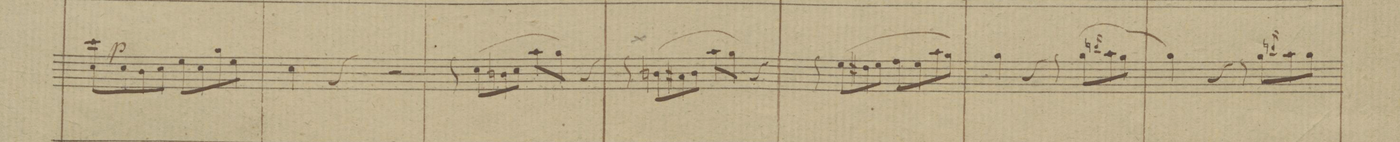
**kern	**dynam
*I""Violini	*
*clefG2	*
*k[b-]	*
*met(c|)	*
*M2/2	*
8cccL 8cc\	.
8cc\	p
8b-\	.
8cc\J	.
8ee\L	.
8cc\	.
8gg\	.
8ee\J	.
=29	=29
4cc\	.
4r	.
2r	.
=30	=30
8r	.
(8cc\L	.
8bn\	.
8cc\J	.
8aa\L	.
8gg\J)	.
4r	.
=31	=31
8r	.
(8bn\L	.
8a#X\	.
8b\J	.
8aa\L	.
8gg\J)	.
4r	.
=32	=32
8r	.
(8ee\L	.
8dd#X\	.
8ee\J	.
8ff\L	.
8ee\	.
8aa\	.
8gg\J)	.
=33	=33
4gg\	.
4r	.
8r	.
(8gg\L	.
16qqbbn/	.
8aa\	.
8gg\J	.
=34	=34
4gg\)	.
4r	.
8r	.
8gg\L	.
16qqbbn/	.
8aa\	.
8gg\J	.
=35	=35
*-	*-
